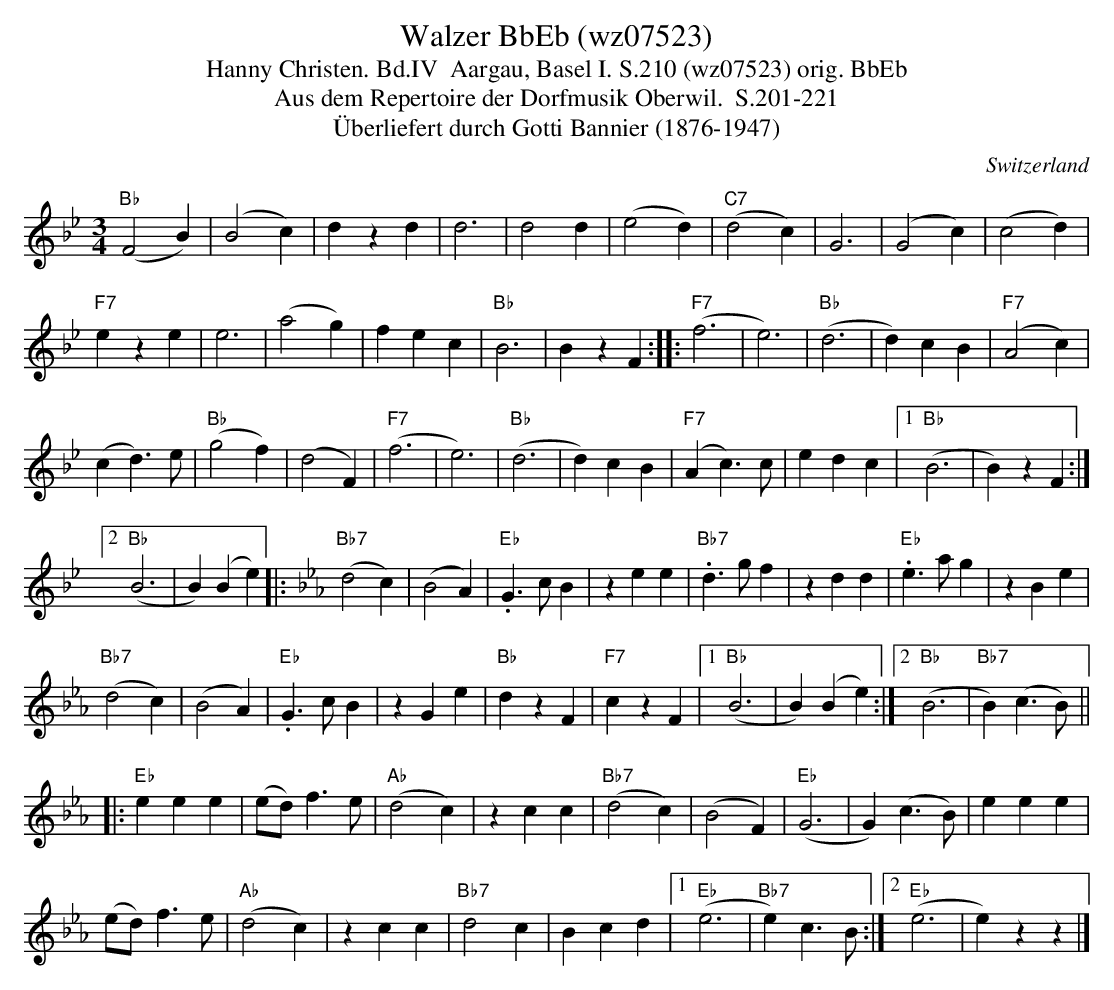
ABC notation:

X:1
T:Walzer BbEb (wz07523)
T:Hanny Christen. Bd.IV  Aargau, Basel I. S.210 (wz07523) orig. BbEb
T: Aus dem Repertoire der Dorfmusik Oberwil.  S.201-221
T:Überliefert durch Gotti Bannier (1876-1947)
M:3/4
L:1/4
O:Switzerland
K:Bb major
("Bb"F2B) | (B2c) | dzd | d3 | d2d | (e2d) | ("C7"d2c) | G3 | (G2c) | (c2d) |
"F7"eze | e3 | (a2g) | fec | "Bb"B3 | BzF ::  ("F7"f3 | e3) | ("Bb"d3 | d)cB | ("F7"A2c) |
(cd>)e | ("Bb"g2f) | (d2F) | ("F7"f3 | e3) | ("Bb"d3 | d)cB | ("F7"Ac>)c | edc |1 ("Bb"B3 | B)zF :|2
("Bb"B3 | B) (Be) |: [K:Eb] ("Bb7"d2c) | (B2A) | "Eb".G>cB |  zee | "Bb7".d>gf | zdd | "Eb".e>ag | zBe |
("Bb7"d2c) | (B2A) | "Eb".G>cB | zGe | "Bb"dzF | "F7"czF |1 ("Bb"B3 | B)(Be) :|2 ("Bb"B3 | "Bb7"B) (c>B) ||
|: "Eb"eee | (e/d/)f>e | ("Ab"d2c) | zcc | ("Bb7"d2c) | (B2F) | ("Eb"G3 | G)(c>B) | eee |
(e/d/)f>e | ("Ab"d2c) | zcc | "Bb7"d2c | Bcd |1 ("Eb"e3 | "Bb7"e)c>B :|2 ("Eb"e3 | e)zz |]
